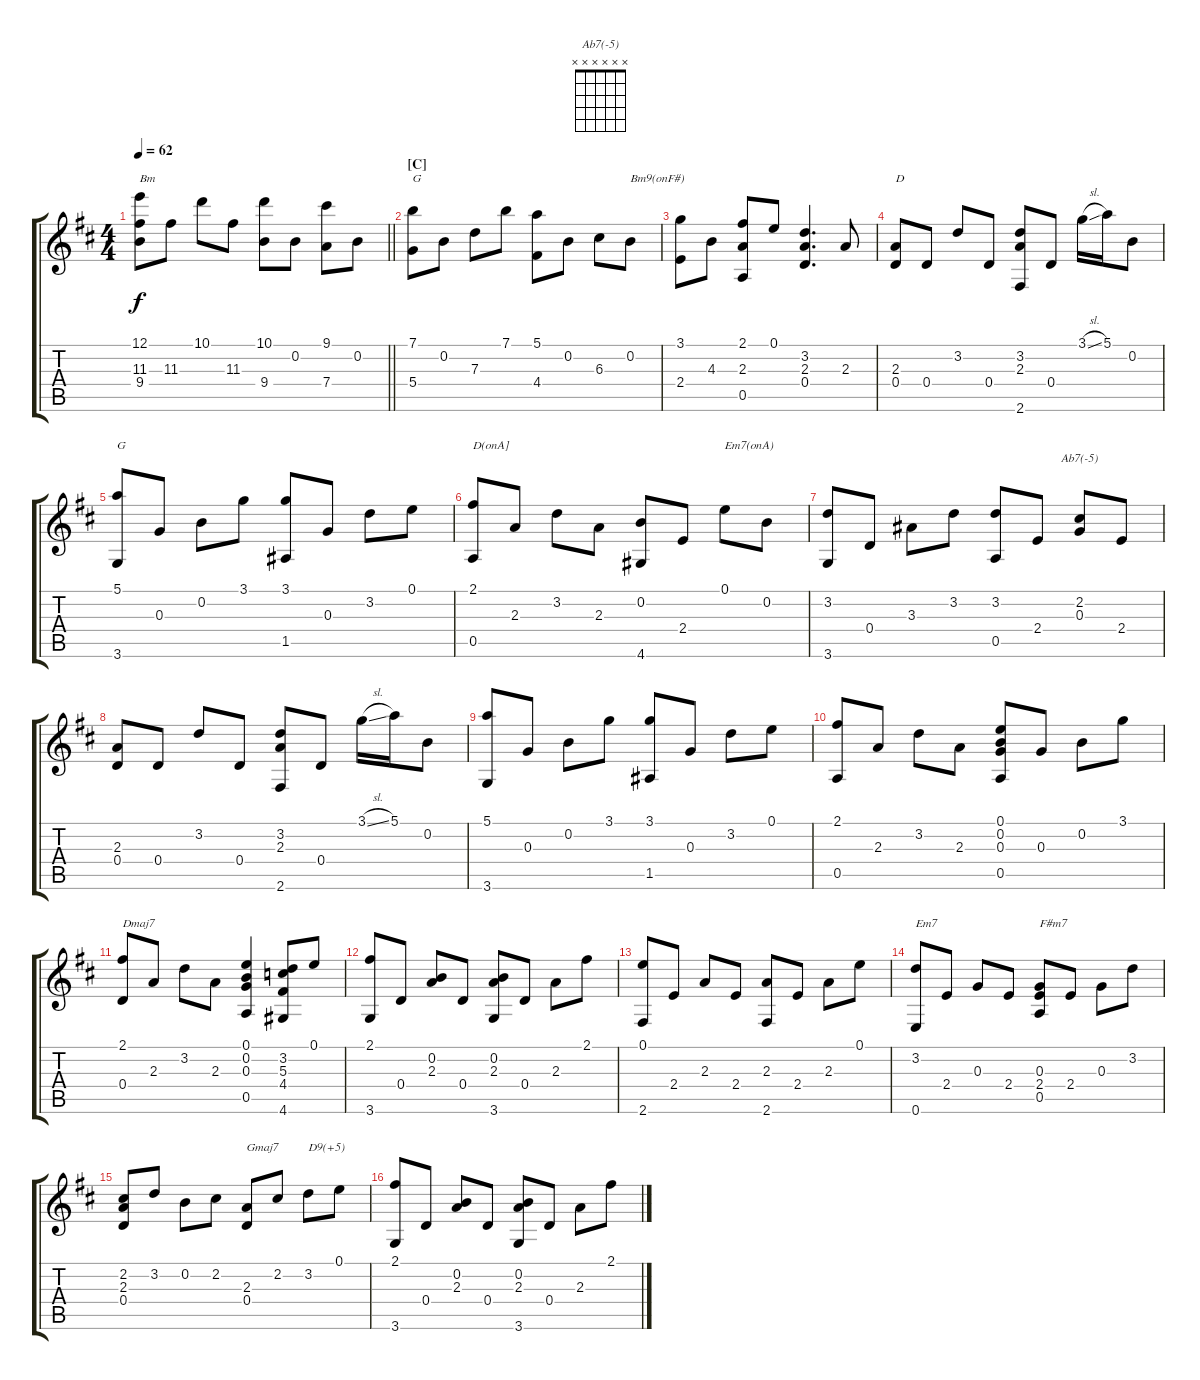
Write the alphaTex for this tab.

\track "" {instrument acousticguitarsteel}
\staff {score tabs}
\tuning (E4 B3 G3 D3 A2 E2) {hide}
\chord ("Ab7(-5)" x x x x x x)
\ts (4 4)
\tempo 62
\clef g2
\barLineRight lightlight
\ks d
(12.1 11.3 9.4).8{txt "Bm" dy f} 11.3.8 10.1.8 11.3.8 (10.1 9.4).8 0.2.8 (9.1 7.4).8 0.2.8 |
\section ("" "[C]")
(7.1 5.4).8{txt "G"} 0.2.8 7.3.8 7.1.8 (5.1 4.4).8 0.2.8 6.3.8 0.2.8{txt "Bm9(onF#)"} |
(3.1 2.4).8 4.3.8 (2.1 2.3 0.5).8 0.1.8 (3.2 2.3 0.4).4{d} 2.3.8 |
(2.3 0.4).8{txt "D"} 0.4.8 3.2.8 0.4.8 (3.2 2.3 2.6).8 0.4.8 3.1{sl}.16 5.1.16 0.2.8 |
(5.1 3.6).8{txt "G"} 0.3.8 0.2.8 3.1.8 (3.1 1.5).8{txt ""} 0.3.8 3.2.8 0.1.8 |
(2.1 0.5).8{txt "D(onA]"} 2.3.8 3.2.8 2.3.8 (0.2 4.6).8 2.4.8 0.1.8{txt "Em7(onA)"} 0.2.8 |
(3.2 3.6).8 0.4.8 3.3.8 3.2.8 (3.2 0.5).8 2.4.8 (2.2 0.3).8{ch "Ab7(-5)"} 2.4.8 |
(2.3 0.4).8 0.4.8 3.2.8 0.4.8 (3.2 2.3 2.6).8 0.4.8 3.1{sl}.16 5.1.16 0.2.8 |
(5.1 3.6).8 0.3.8 0.2.8 3.1.8 (3.1 1.5).8 0.3.8 3.2.8 0.1.8 |
(2.1 0.5).8 2.3.8 3.2.8 2.3.8 (0.1 0.2 0.3 0.5).8 0.3.8 0.2.8 3.1.8 |
(2.1 0.4).8{txt "Dmaj7"} 2.3.8 3.2.8 2.3.8 (0.1 0.2 0.3 0.5).4 (3.2 5.3 4.4 4.6).8 0.1.8 |
(2.1 3.6).8 0.4.8 (0.2 2.3).8 0.4.8 (0.2 2.3 3.6).8 0.4.8 2.3.8 2.1.8 |
(0.1 2.6).8 2.4.8 2.3.8 2.4.8 (2.3 2.6).8 2.4.8 2.3.8 0.1.8 |
(3.2 0.6).8{txt "Em7"} 2.4.8 0.3.8 2.4.8 (0.3 2.4 0.5).8{txt "F#m7"} 2.4.8 0.3.8 3.2.8 |
(2.2 2.3 0.4).8 3.2.8 0.2.8 2.2.8 (2.3 0.4).8{txt "Gmaj7"} 2.2.8 3.2.8{txt "D9(+5)"} 0.1.8 |
(2.1 3.6).8 0.4.8 (0.2 2.3).8 0.4.8 (0.2 2.3 3.6).8 0.4.8 2.3.8 2.1.8
